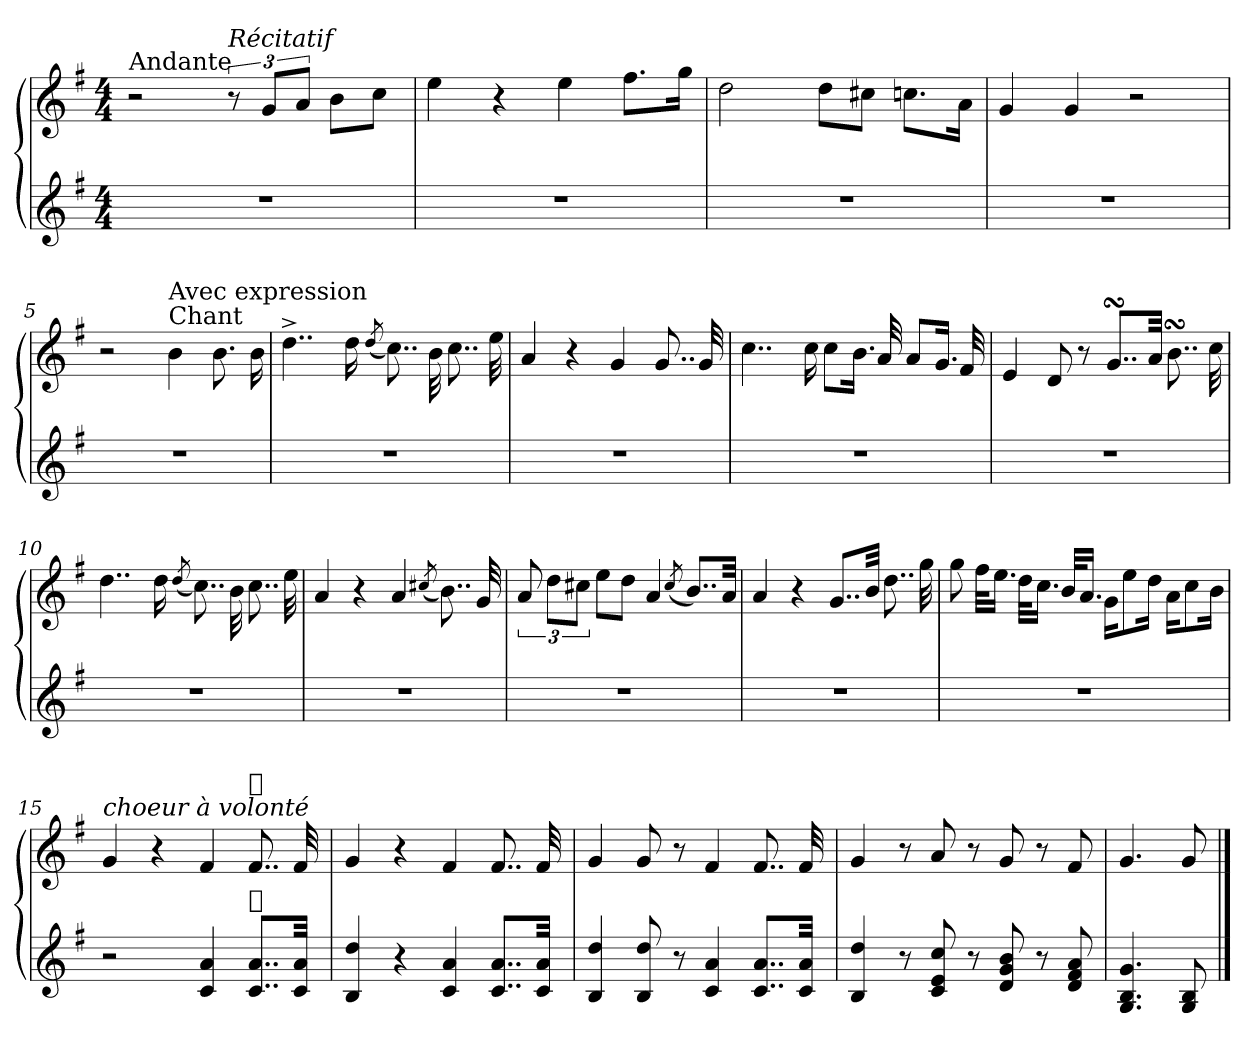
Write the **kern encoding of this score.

**kern	**kern
*part2	*part1
*staff2	*staff1
*clefG2	*clefG2
*k[f#]	*k[f#]
*G:	*G:
*M4/4	*M4/4
=1	=1
!	!LO:TX:a:t=Andante
1r	2r
!	!LO:TX:a:i:t=Récitatif
.	12r
.	12g/L
.	12a/J
.	8b\L
.	8cc\J
=2	=2
1r	4ee\
.	4r
.	4ee\
.	8.ff#\L
.	16gg\Jk
=3	=3
1r	2dd\
.	8dd\L
.	8cc#X\J
.	8.ccn\L
.	16a\Jk
=4	=4
1r	4g/
.	4g/
.	2r
!!LO:LB:g=z
=5	=5
1r	2r
!	!LO:TX:a:t=Chant
!	!LO:TX:a:t=Avec expression
.	4b\
.	8.b\
.	16b\
=6	=6
1r	4..dd^>\
.	16dd\
.	(<8qdd/
.	8..cc\)
.	32b\
.	8..cc\
.	32ee\
=7	=7
1r	4a/
.	4r
.	4g/
.	8..g/
.	32g/
=8	=8
1r	4..cc\
.	16cc\
.	8cc\L
.	16.b\Jk
.	32a/
.	8a/L
.	16.g/Jk
.	32f#/
=9	=9
1r	4e/
.	8d/
.	8r
.	8..gsSSs/L
.	32a/Jkk
.	8..bsSsS\
.	32cc\
!!LO:LB:g=z
=10	=10
1r	4..dd\
.	16dd\
.	(<8qdd/
.	8..cc\)
.	32b\
.	8..cc\
.	32ee\
=11	=11
1r	4a/
.	4r
.	4a/
.	(<8qcc#X/
.	8..b\)
.	32g/
=12	=12
1r	12a/
.	12dd\L
.	12cc#X\J
.	8ee\L
.	8dd\J
.	4a/
.	(<8qcc#/
.	8..b/L)
.	32a/Jkk
=13	=13
1r	4a/
.	4r
.	8..g/L
.	32b/Jkk
.	8..dd\
.	32gg\
!!LO:LB:g=z
=14	=14
1r	8gg\
.	32ff#\KLL
.	16.ee\JJ
.	32dd\KLL
.	16.cc\JJ
.	32b/KLL
.	16.a/JJ
.	16g\KL
.	8ee\
.	16dd\Jk
.	16a\KL
.	8cc\
.	16b\Jk
=15	=15
!	!LO:TX:a:i:t=choeur à volonté
2r	4g/
.	4r
4c/ 4a/	4f#/
!	!LO:TX:a:t=𝄋
!LO:TX:a:t=𝄋	!
8..c/ 8..a/L	8..f#/
32c/ 32a/Jkk	32f#/
=16	=16
4B/ 4dd/	4g/
4r	4r
4c/ 4a/	4f#/
8..c/ 8..a/L	8..f#/
32c/ 32a/Jkk	32f#/
=17	=17
4B/ 4dd/	4g/
8B/ 8dd/	8g/
8r	8r
4c/ 4a/	4f#/
8..c/ 8..a/L	8..f#/
32c/ 32a/Jkk	32f#/
!!LO:PB:g=z
=18	=18
4B/ 4dd/	4g/
8r	8r
8c/ 8e/ 8cc/	8a/
8r	8r
8d/ 8g/ 8b/	8g/
8r	8r
8d/ 8f#/ 8a/	8f#/
=19	=19
4.G/ 4.B/ 4.g/	4.g/
8G/ 8B/	8g/
==	==
*-	*-
